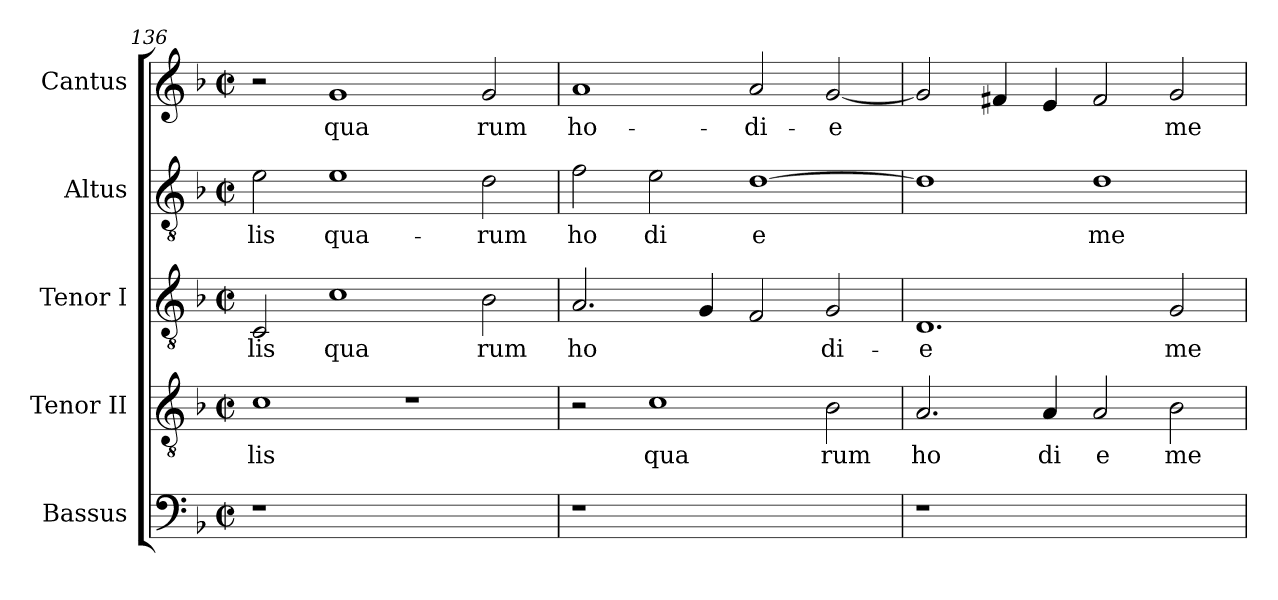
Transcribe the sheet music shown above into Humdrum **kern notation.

**kern	**kern	**text	**kern	**text	**kern	**text	**kern	**text
*part5	*part4	*part4	*part3	*part3	*part2	*part2	*part1	*part1
*staff5	*staff4	*staff4	*staff3	*staff3	*staff2	*staff2	*staff1	*staff1
*I"Bassus	*I"Tenor II	*	*I"Tenor I	*	*I"Altus	*	*I"Cantus	*
*I'B	*I'T II	*	*I'T I	*	*I'A	*	*I'C	*
*clefF4	*clefGv2	*	*clefGv2	*	*clefGv2	*	*clefG2	*
*k[b-]	*k[b-]	*	*k[b-]	*	*k[b-]	*	*k[b-]	*
*F:	*F:	*	*F:	*	*F:	*	*F:	*
*M2/2	*M2/2	*	*M2/2	*	*M2/2	*	*M2/2	*
*met(c|)	*met(c|)	*	*met(c|)	*	*met(c|)	*	*met(c|)	*
=136	=136	=136	=136	=136	=136	=136	=136	=136
!	!	!LO:LY:b:cj	!	!LO:LY:b:cj	!	!LO:LY:b:cj	!	!
1r	1c	lis	2C/	lis	2e\	-lis	2r	.
!	!	!	!	!LO:LY:b:cj	!	!LO:LY:b:cj	!	!LO:LY:b:cj
.	.	.	1c	qua	1e	qua-	1g	qua
1ryy	1r	.	.	.	.	.	.	.
!	!	!	!	!LO:LY:b:cj	!	!LO:LY:b:cj	!	!LO:LY:b:cj
.	.	.	2B-\	rum	2d\	-rum	2g/	rum
!!LO:PB:g=z
=137	=137	=137	=137	=137	=137	=137	=137	=137
!	!	!	!	!LO:LY:b:cj	!	!LO:LY:b:cj	!	!LO:LY:b:cj
1r	2r	.	2.A/	ho-	2f\	ho	1a	ho-
!	!	!LO:LY:b:cj	!	!	!	!LO:LY:b:cj	!	!
.	1c	qua	.	.	2e\	di	.	.
!	!	!	!	!LO:LY:b:cj	!	!	!	!
.	.	.	4G/	--	.	.	.	.
!	!	!	!	!LO:LY:b:cj	!	!LO:LY:b:cj	!	!LO:LY:b:cj
1ryy	.	.	2F/	--	[>1d	e	2a/	-di-
!	!	!LO:LY:b:cj	!	!LO:LY:b:cj	!	!	!	!LO:LY:b:cj
.	2B-\	rum	2G/	-di-	.	.	[<2g/	-e
=138	=138	=138	=138	=138	=138	=138	=138	=138
!	!	!LO:LY:b:cj	!	!LO:LY:b:cj	!	!LO:LY:b:cj	!	!LO:LY:b:cj
1r	2.A/	ho	1.D	-e	1d]	.	2g/]	.
!	!	!	!	!	!	!	!	!LO:LY:b:cj
.	.	.	.	.	.	.	4f#X/	.
!	!	!LO:LY:b:cj	!	!	!	!	!	!LO:LY:b:cj
.	4A/	di	.	.	.	.	4e/	.
!	!	!LO:LY:b:cj	!	!	!	!LO:LY:b:cj	!	!LO:LY:b:cj
1ryy	2A/	e	.	.	1d	me	2f#/	.
!	!	!LO:LY:b:cj	!	!LO:LY:b:cj	!	!	!	!LO:LY:b:cj
.	2B-\	me	2G/	me-	.	.	2g/	me-
=	=	=	=	=	=	=	=	=
*-	*-	*-	*-	*-	*-	*-	*-	*-
